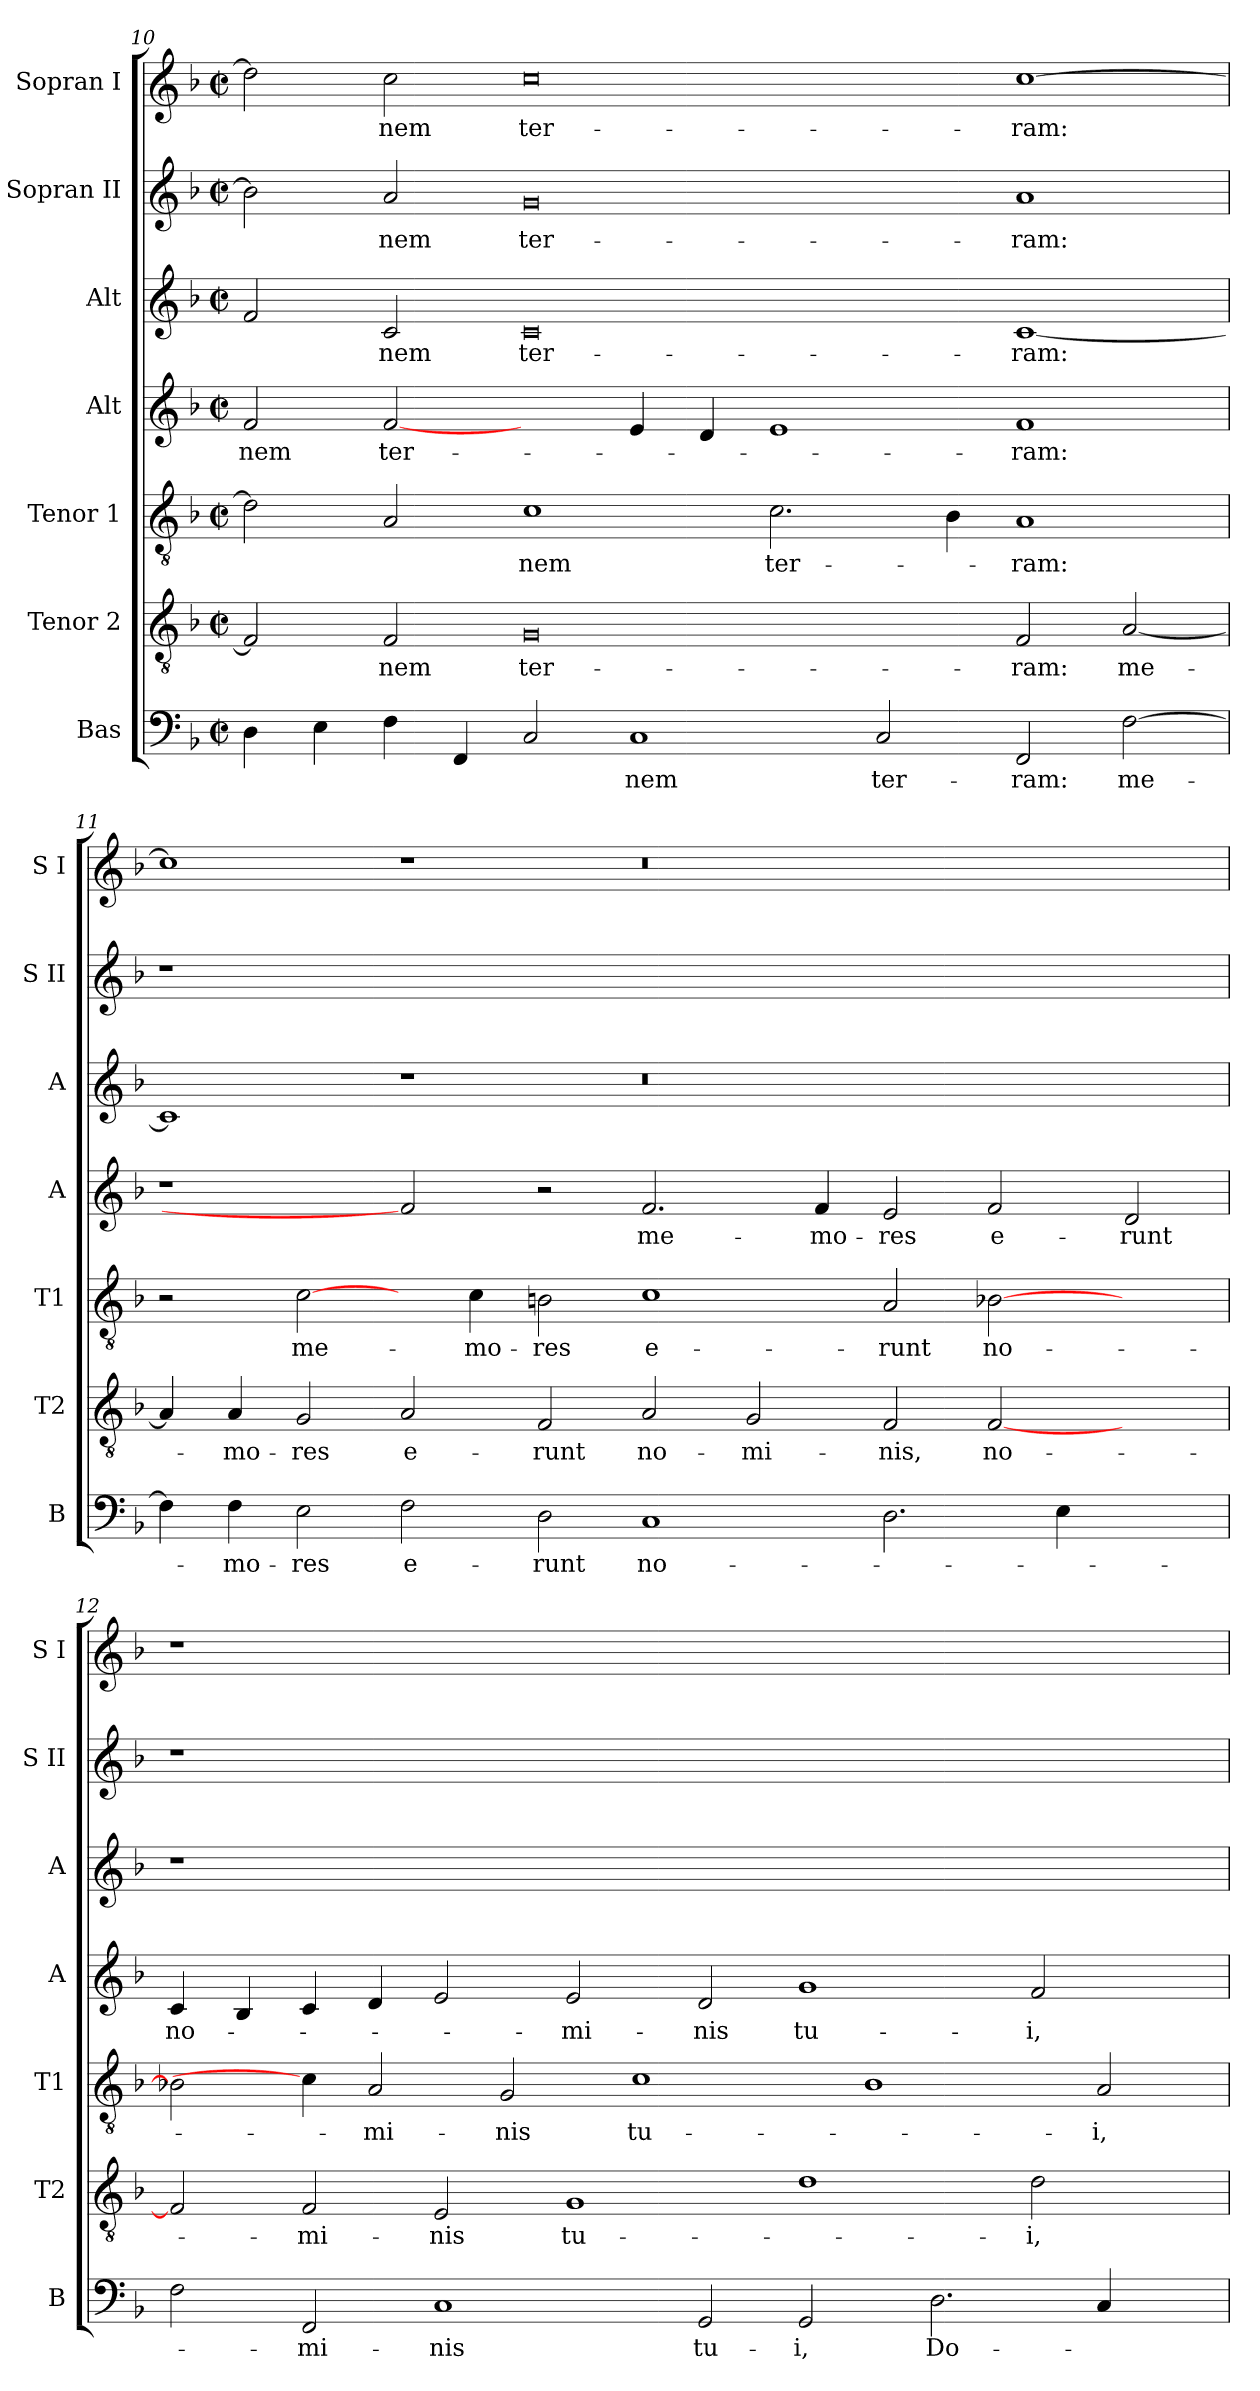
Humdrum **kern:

**kern	**text	**kern	**text	**kern	**text	**kern	**text	**kern	**text	**kern	**text	**kern	**text
*part7	*part7	*part6	*part6	*part5	*part5	*part4	*part4	*part3	*part3	*part2	*part2	*part1	*part1
*staff7	*staff7	*staff6	*staff6	*staff5	*staff5	*staff4	*staff4	*staff3	*staff3	*staff2	*staff2	*staff1	*staff1
*I"Bas	*	*I"Tenor 2	*	*I"Tenor 1	*	*I"Alt	*	*I"Alt	*	*I"Sopran II	*	*I"Sopran I	*
*I'B	*	*I'T2	*	*I'T1	*	*I'A	*	*I'A	*	*I'S II	*	*I'S I	*
!!LO:PB:g=z
*clefF4	*	*clefGv2	*	*clefGv2	*	*clefG2	*	*clefG2	*	*clefG2	*	*clefG2	*
*k[b-]	*	*k[b-]	*	*k[b-]	*	*k[b-]	*	*k[b-]	*	*k[b-]	*	*k[b-]	*
*F:	*	*F:	*	*F:	*	*F:	*	*F:	*	*F:	*	*F:	*
*M2/2	*	*M2/2	*	*M2/2	*	*M2/2	*	*M2/2	*	*M2/2	*	*M2/2	*
*met(c|)	*	*met(c|)	*	*met(c|)	*	*met(c|)	*	*met(c|)	*	*met(c|)	*	*met(c|)	*
=10	=10	=10	=10	=10	=10	=10	=10	=10	=10	=10	=10	=10	=10
!	!	!	!	!	!	!	!LO:LY:b	!	!	!	!	!	!
4D\	.	2F/]	.	2d\]	.	2f/	-nem	2f/	.	2b-\]	.	2dd\]	.
4E\	.	.	.	.	.	.	.	.	.	.	.	.	.
!	!	!	!LO:LY:b	!	!	!	!LO:LY:b	!	!LO:LY:b	!	!LO:LY:b	!	!LO:LY:b
4F\	.	2F/	-nem	2A/	.	[2f	ter-	2c/	-nem	2a/	-nem	2cc\	-nem
4FF/	.	.	.	.	.	.	.	.	.	.	.	.	.
!	!	!	!LO:LY:b	!	!LO:LY:b	!	!	!	!LO:LY:b	!	!LO:LY:b	!	!LO:LY:b
2C/	.	0G	ter-	1c	-nem	2ryy	.	0c	ter-	0g	ter-	0cc	ter-
!	!LO:LY:b	!	!	!	!	!	!	!	!	!	!	!	!
1C	-nem	.	.	.	.	4e/	.	.	.	.	.	.	.
.	.	.	.	.	.	4d/	.	.	.	.	.	.	.
!	!	!	!	!	!LO:LY:b	!	!	!	!	!	!	!	!
.	.	.	.	2.c\	ter-	1e	.	.	.	.	.	.	.
!	!LO:LY:b	!	!	!	!	!	!	!	!	!	!	!	!
2C/	ter-	.	.	.	.	.	.	.	.	.	.	.	.
.	.	.	.	4B-\	.	.	.	.	.	.	.	.	.
!	!LO:LY:b	!	!LO:LY:b	!	!LO:LY:b	!	!LO:LY:b	!	!LO:LY:b	!	!LO:LY:b	!	!LO:LY:b
2FF/	-ram:	2F/	-ram:	1A	-ram:	1f	-ram:	[1c	-ram:	1a	-ram:	[1cc	-ram:
!	!LO:LY:b	!	!LO:LY:b	!	!	!	!	!	!	!	!	!	!
[2F\	me-	[2A/	me-	.	.	.	.	.	.	.	.	.	.
=11	=11	=11	=11	=11	=11	=11	=11	=11	=11	=11	=11	=11	=11
4F\]	.	4A/]	.	2r	.	1r	.	1c]	.	1r	.	1cc]	.
!	!LO:LY:b	!	!LO:LY:b	!	!	!	!	!	!	!	!	!	!
4F\	-mo-	4A/	-mo-	.	.	.	.	.	.	.	.	.	.
!	!LO:LY:b	!	!LO:LY:b	!	!LO:LY:b	!	!	!	!	!	!	!	!
2E\	-res	2G/	-res	[2c\	me-	.	.	.	.	.	.	.	.
!	!LO:LY:b	!	!LO:LY:b	!	!	!	!	!	!	!	!	!	!
2F\	e-	2A/	e-	4ryy	.	2f]	.	1r	.	2%7ryy	.	1r	.
!	!	!	!	!	!LO:LY:b	!	!	!	!	!	!	!	!
.	.	.	.	4c\	-mo-	.	.	.	.	.	.	.	.
!	!LO:LY:b	!	!LO:LY:b	!	!LO:LY:b	!	!	!	!	!	!	!	!
2D\	-runt	2F/	-runt	2Bn\	-res	2r	.	.	.	.	.	.	.
!	!LO:LY:b	!	!LO:LY:b	!	!LO:LY:b	!	!LO:LY:b	!	!	!	!	!	!
1C	no-	2A/	no-	1c	e-	2.f/	me-	0r	.	.	.	0r	.
!	!	!	!LO:LY:b	!	!	!	!	!	!	!	!	!	!
.	.	2G/	-mi-	.	.	.	.	.	.	.	.	.	.
!	!	!	!	!	!	!	!LO:LY:b	!	!	!	!	!	!
.	.	.	.	.	.	4f/	-mo-	.	.	.	.	.	.
!	!	!	!LO:LY:b	!	!LO:LY:b	!	!LO:LY:b	!	!	!	!	!	!
2.D\	.	2F/	-nis,	2A/	-runt	2e/	-res	.	.	.	.	.	.
!	!	!	!LO:LY:b	!	!LO:LY:b	!	!LO:LY:b	!	!	!	!	!	!
.	.	[2F/	no-	[2B-X\	no-	2f/	e-	.	.	.	.	.	.
4E\	.	.	.	.	.	.	.	.	.	.	.	.	.
!	!	!	!	!	!	!	!LO:LY:b	!	!	!	!	!	!
2ryy	.	2ryy	.	2ryy	.	2d/	-runt	2ryy	.	.	.	2ryy	.
=12	=12	=12	=12	=12	=12	=12	=12	=12	=12	=12	=12	=12	=12
!	!	!	!	!	!	!	!LO:LY:b	!	!	!	!	!	!
2F\	.	2F/]	.	2B-X\]	.	4c/	no-	1r	.	1r	.	1r	.
.	.	.	.	.	.	4B-/	.	.	.	.	.	.	.
!	!LO:LY:b	!	!LO:LY:b	!	!	!	!	!	!	!	!	!	!
2FF/	-mi-	2F/	-mi-	4c\]	.	4c/	.	.	.	.	.	.	.
!	!	!	!	!	!LO:LY:b	!	!	!	!	!	!	!	!
.	.	.	.	2A/	-mi-	4d/	.	.	.	.	.	.	.
!	!LO:LY:b	!	!LO:LY:b	!	!	!	!	!	!	!	!	!	!
1C	-nis	2E/	-nis	.	.	2e/	.	0ryy	.	0ryy	.	0ryy	.
!	!	!	!	!	!LO:LY:b	!	!	!	!	!	!	!	!
.	.	.	.	2G/	-nis	.	.	.	.	.	.	.	.
!	!	!	!LO:LY:b	!	!	!	!LO:LY:b	!	!	!	!	!	!
.	.	1G	tu-	.	.	2e/	-mi-	.	.	.	.	.	.
!	!	!	!	!	!LO:LY:b	!	!	!	!	!	!	!	!
.	.	.	.	1c	tu-	.	.	.	.	.	.	.	.
!	!LO:LY:b	!	!	!	!	!	!LO:LY:b	!	!	!	!	!	!
2GG/	tu-	.	.	.	.	2d/	-nis	.	.	.	.	.	.
!	!LO:LY:b	!	!	!	!	!	!LO:LY:b	!	!	!	!	!	!
2GG/	-i,	1d	.	.	.	1g	tu-	.	.	.	.	.	.
.	.	.	.	1B-	.	.	.	.	.	.	.	.	.
!	!LO:LY:b	!	!	!	!	!	!	!	!	!	!	!	!
2.D\	Do-	.	.	.	.	.	.	1ryy	.	1ryy	.	1ryy	.
!	!	!	!LO:LY:b	!	!	!	!LO:LY:b	!	!	!	!	!	!
.	.	2d\	-i,	.	.	2f/	-i,	.	.	.	.	.	.
!	!	!	!	!	!LO:LY:b	!	!	!	!	!	!	!	!
4C/	.	.	.	2A/	-i,	.	.	.	.	.	.	.	.
4ryy	.	4ryy	.	.	.	4ryy	.	4ryy	.	4ryy	.	4ryy	.
=	=	=	=	=	=	=	=	=	=	=	=	=	=
*-	*-	*-	*-	*-	*-	*-	*-	*-	*-	*-	*-	*-	*-
